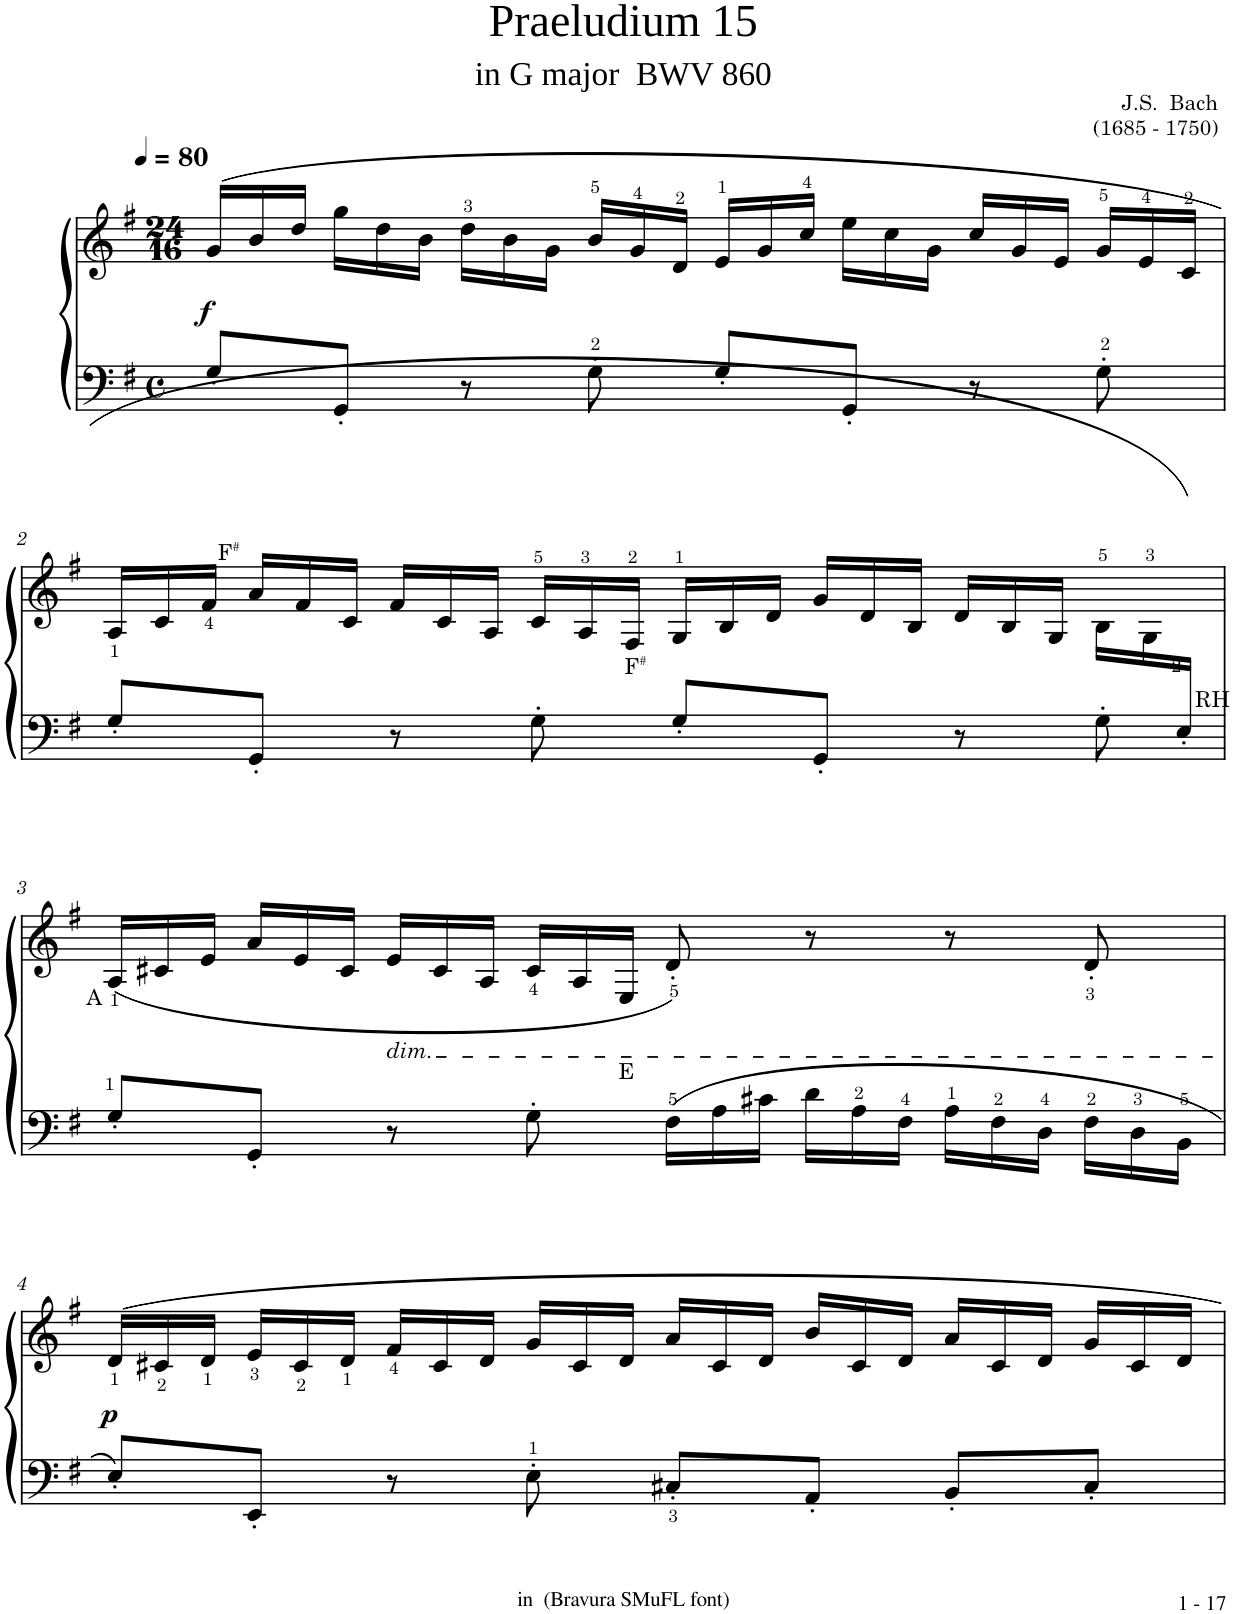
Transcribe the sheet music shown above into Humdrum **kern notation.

**kern	**kern	**dynam
*part1	*part1	*part1
*staff2	*staff1	*staff1/2
*I"Piano	*	*
*I'Pno	*	*
*clefF4	*clefG2	*
*k[f#]	*k[f#]	*
*M24/16	*M24/16	*
*MM80	*MM80	*
*	*Xbrackettup	*
=1	=1	=1
!	!	!LO:DY:b
8G'/L	(24g/LL	f
.	24b/	.
.	24dd/JJ	.
8GG'/J	24gg\LL	.
.	24dd\	.
.	24b\JJ	.
8r	24dd\LL	.
.	24b\	.
.	24g\JJ	.
8G>'\	24b/LL	.
.	24g/	.
.	24d/JJ	.
8G'/L	24e/LL	.
.	24g/	.
.	24cc/JJ	.
8GG'/J	24ee\LL	.
.	24cc\	.
.	24g\JJ	.
8r	24cc/LL	.
.	24g/	.
.	24e/JJ	.
8G>'\	24g/LL	.
.	24e/	.
.	24c/JJ	.
!!LO:LB:g=z
=2	=2	=2
*^	*	*
24%23ryy	8G'/L	24A</LL	.
.	.	24c/	.
!	!	!LO:TX:a:t=F	!
!	!	!LO:TX:a:t=#	!
.	.	24f#</JJ	.
.	8GG'/J	24a/LL	.
.	.	24f#/	.
.	.	24c/JJ	.
.	8r	24f#/LL	.
.	.	24c/	.
.	.	24A/JJ	.
.	8G'\	24c/LL	.
.	.	24A/	.
!	!	!LO:TX:b:t=F	!
!	!	!LO:TX:b:t=#	!
.	.	24F#/JJ	.
.	8G'/L	24G/LL	.
.	.	24B/	.
.	.	24d/JJ	.
.	8GG'/J	24g/LL	.
.	.	24d/	.
.	.	24B/JJ	.
.	8r	24d/LL	.
.	.	24B/	.
.	.	24G/JJ	.
.	8G'\	24B\LL	.
.	.	24G\	.
!	!	!LO:TX:b:t=RH	!
24E'/JJ)	.	24ryy	.
*v	*v	*	*
!!LO:LB:g=z
=3	=3	=3
!	!LO:TX:b:t=A	!
8G>'/L	(24A</LL	.
.	24c#X/	.
.	24e/JJ	.
8GG'/J	24a/LL	.
.	24e/	.
.	24c#/JJ	.
!	!LO:TX:b:i:t=dim.	!
8r	24e/LL	.
.	24c#/	.
.	24A/JJ	.
8G'\	24c#</LL	.
.	24A/	.
!	!LO:TX:b:t=E	!
.	24E/JJ	.
*Xbrackettup	*	*
24F#>\LL	8d<'/)	.
24A\	.	.
24c#X\JJ	.	.
24d\LL	8r	.
24A>\	.	.
24F#>\JJ	.	.
24A>\LL	8r	.
24F#>\	.	.
24D>\JJ	.	.
24F#>\LL	8d<'/	.
24D>\	.	.
24BB>\JJ	.	.
!!LO:LB:g=z
=4	=4	=4
!	!	!LO:DY:b
8E'/L	24d</LL	p
.	24c#X</	.
.	24d</JJ	.
8EE'/J	24e</LL	.
.	24c#</	.
.	24d</JJ	.
8r	24f#</LL	.
.	24c#/	.
.	24d/JJ	.
8E>'\	24g/LL	.
.	24c#/	.
.	24d/JJ	.
8C#X'/L	24a/LL	.
.	24c#/	.
.	24d/JJ	.
8AA'/J	24b/LL	.
.	24c#/	.
.	24d/JJ	.
8BB'/L	24a/LL	.
.	24c#/	.
.	24d/JJ	.
8C#'/J	24g/LL	.
.	24c#/	.
.	24d/JJ	.
=	=	=
*-	*-	*-
